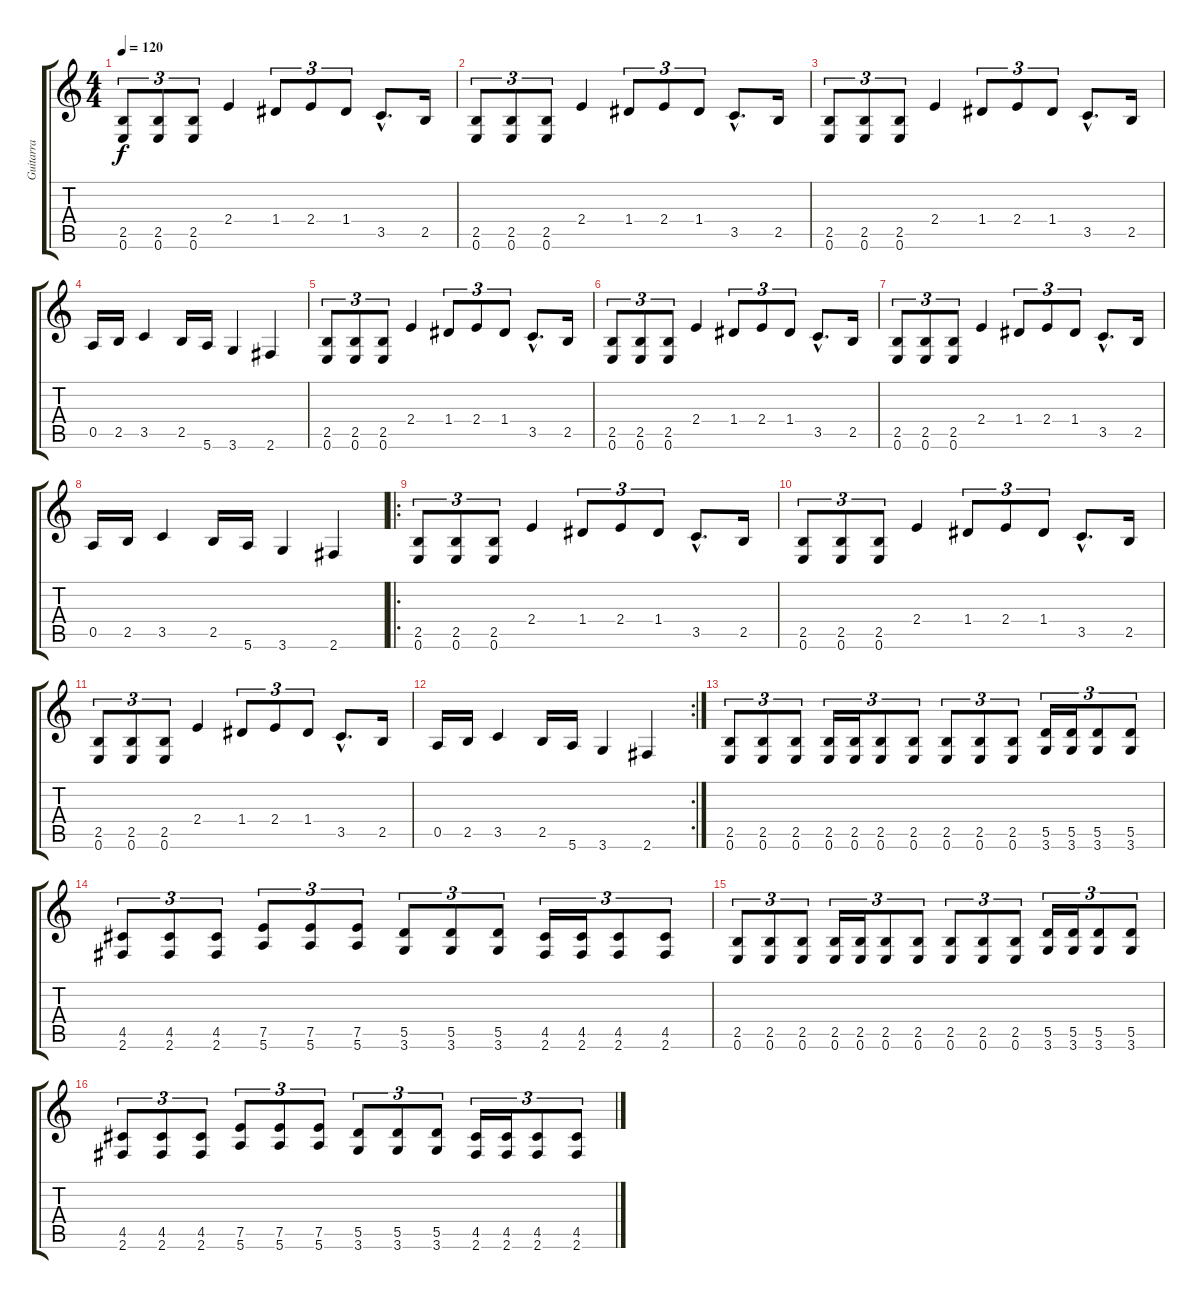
\track ("Guitarra" "Guitarra") {instrument distortionguitar}
\staff {score tabs}
\tuning (E4 B3 G3 D3 A2 E2) {hide}
\ts (4 4)
\tempo 120
\clef g2
\ks c
(2.5 0.6).8{tu (3 2) dy f instrument distortionguitar} (2.5 0.6).8{tu (3 2)} (2.5 0.6).8{tu (3 2)} 2.4.4 1.4.8{tu (3 2)} 2.4.8{tu (3 2)} 1.4.8{tu (3 2)} 3.5{hac}.8{d} 2.5.16 |
(2.5 0.6).8{tu (3 2)} (2.5 0.6).8{tu (3 2)} (2.5 0.6).8{tu (3 2)} 2.4.4 1.4.8{tu (3 2)} 2.4.8{tu (3 2)} 1.4.8{tu (3 2)} 3.5{hac}.8{d} 2.5.16 |
(2.5 0.6).8{tu (3 2)} (2.5 0.6).8{tu (3 2)} (2.5 0.6).8{tu (3 2)} 2.4.4 1.4.8{tu (3 2)} 2.4.8{tu (3 2)} 1.4.8{tu (3 2)} 3.5{hac}.8{d} 2.5.16 |
0.5.16 2.5.16 3.5.4 2.5.16 5.6.16 3.6.4 2.6.4 |
(2.5 0.6).8{tu (3 2)} (2.5 0.6).8{tu (3 2)} (2.5 0.6).8{tu (3 2)} 2.4.4 1.4.8{tu (3 2)} 2.4.8{tu (3 2)} 1.4.8{tu (3 2)} 3.5{hac}.8{d} 2.5.16 |
(2.5 0.6).8{tu (3 2)} (2.5 0.6).8{tu (3 2)} (2.5 0.6).8{tu (3 2)} 2.4.4 1.4.8{tu (3 2)} 2.4.8{tu (3 2)} 1.4.8{tu (3 2)} 3.5{hac}.8{d} 2.5.16 |
(2.5 0.6).8{tu (3 2)} (2.5 0.6).8{tu (3 2)} (2.5 0.6).8{tu (3 2)} 2.4.4 1.4.8{tu (3 2)} 2.4.8{tu (3 2)} 1.4.8{tu (3 2)} 3.5{hac}.8{d} 2.5.16 |
0.5.16 2.5.16 3.5.4 2.5.16 5.6.16 3.6.4 2.6.4 |
\ro
(2.5 0.6).8{tu (3 2)} (2.5 0.6).8{tu (3 2)} (2.5 0.6).8{tu (3 2)} 2.4.4 1.4.8{tu (3 2)} 2.4.8{tu (3 2)} 1.4.8{tu (3 2)} 3.5{hac}.8{d} 2.5.16 |
(2.5 0.6).8{tu (3 2)} (2.5 0.6).8{tu (3 2)} (2.5 0.6).8{tu (3 2)} 2.4.4 1.4.8{tu (3 2)} 2.4.8{tu (3 2)} 1.4.8{tu (3 2)} 3.5{hac}.8{d} 2.5.16 |
(2.5 0.6).8{tu (3 2)} (2.5 0.6).8{tu (3 2)} (2.5 0.6).8{tu (3 2)} 2.4.4 1.4.8{tu (3 2)} 2.4.8{tu (3 2)} 1.4.8{tu (3 2)} 3.5{hac}.8{d} 2.5.16 |
\rc 2
0.5.16 2.5.16 3.5.4 2.5.16 5.6.16 3.6.4 2.6.4 |
(2.5 0.6).8{tu (3 2)} (2.5 0.6).8{tu (3 2)} (2.5 0.6).8{tu (3 2)} (2.5 0.6).16{tu (3 2)} (2.5 0.6).16{tu (3 2)} (2.5 0.6).8{tu (3 2)} (2.5 0.6).8{tu (3 2)} (2.5 0.6).8{tu (3 2)} (2.5 0.6).8{tu (3 2)} (2.5 0.6).8{tu (3 2)} (5.5 3.6).16{tu (3 2)} (5.5 3.6).16{tu (3 2)} (5.5 3.6).8{tu (3 2)} (5.5 3.6).8{tu (3 2)} |
(4.5 2.6).8{tu (3 2)} (4.5 2.6).8{tu (3 2)} (4.5 2.6).8{tu (3 2)} (7.5 5.6).8{tu (3 2)} (7.5 5.6).8{tu (3 2)} (7.5 5.6).8{tu (3 2)} (5.5 3.6).8{tu (3 2)} (5.5 3.6).8{tu (3 2)} (5.5 3.6).8{tu (3 2)} (4.5 2.6).16{tu (3 2)} (4.5 2.6).16{tu (3 2)} (4.5 2.6).8{tu (3 2)} (4.5 2.6).8{tu (3 2)} |
(2.5 0.6).8{tu (3 2)} (2.5 0.6).8{tu (3 2)} (2.5 0.6).8{tu (3 2)} (2.5 0.6).16{tu (3 2)} (2.5 0.6).16{tu (3 2)} (2.5 0.6).8{tu (3 2)} (2.5 0.6).8{tu (3 2)} (2.5 0.6).8{tu (3 2)} (2.5 0.6).8{tu (3 2)} (2.5 0.6).8{tu (3 2)} (5.5 3.6).16{tu (3 2)} (5.5 3.6).16{tu (3 2)} (5.5 3.6).8{tu (3 2)} (5.5 3.6).8{tu (3 2)} |
(4.5 2.6).8{tu (3 2)} (4.5 2.6).8{tu (3 2)} (4.5 2.6).8{tu (3 2)} (7.5 5.6).8{tu (3 2)} (7.5 5.6).8{tu (3 2)} (7.5 5.6).8{tu (3 2)} (5.5 3.6).8{tu (3 2)} (5.5 3.6).8{tu (3 2)} (5.5 3.6).8{tu (3 2)} (4.5 2.6).16{tu (3 2)} (4.5 2.6).16{tu (3 2)} (4.5 2.6).8{tu (3 2)} (4.5 2.6).8{tu (3 2)}
